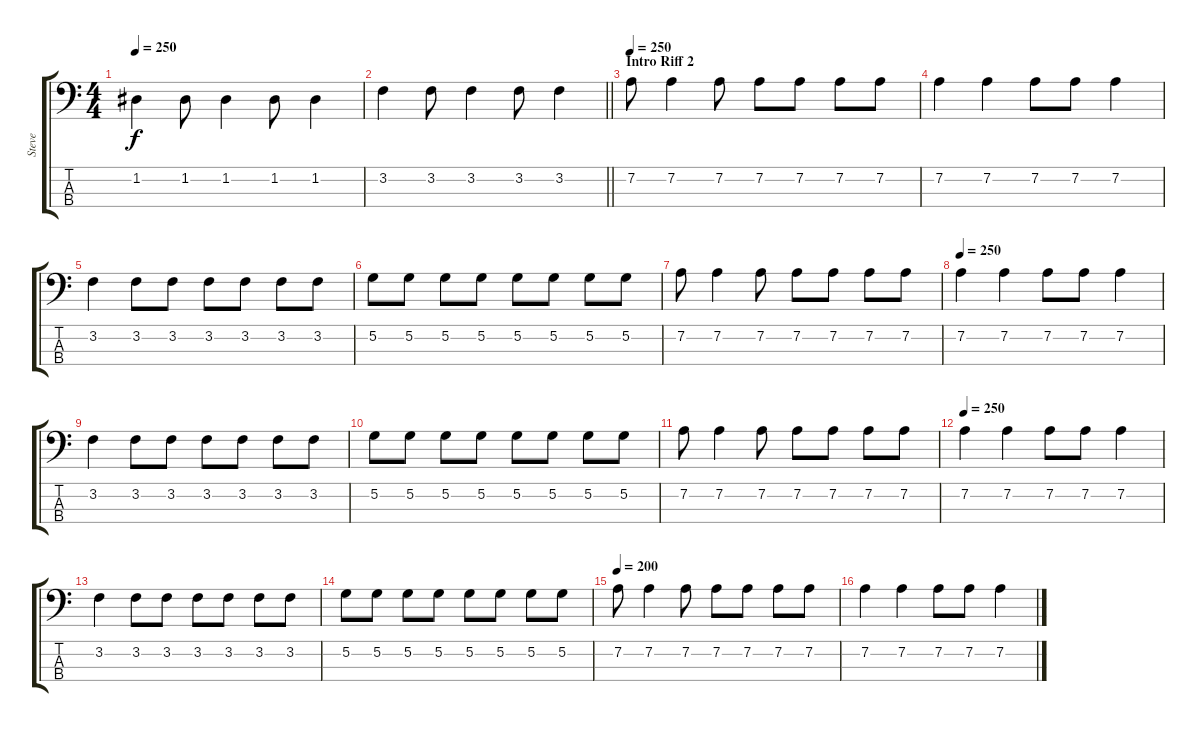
\track ("Steve" "Steve") {instrument electricbassfinger}
\staff {score tabs}
\tuning (G2 D2 A1 E1) {hide}
\ts (4 4)
\tempo 250
\clef f4
\ks c
1.2.4{dy f} 1.2.8 1.2.4 1.2.8 1.2.4 |
\barLineRight lightlight
3.2.4 3.2.8 3.2.4 3.2.8 3.2.4 |
\section ("" "Intro Riff 2")
\tempo 250
7.2.8 7.2.4 7.2.8 7.2.8 7.2.8 7.2.8 7.2.8 |
7.2.4 7.2.4 7.2.8 7.2.8 7.2.4 |
3.2.4 3.2.8 3.2.8 3.2.8 3.2.8 3.2.8 3.2.8 |
5.2.8 5.2.8 5.2.8 5.2.8 5.2.8 5.2.8 5.2.8 5.2.8 |
7.2.8 7.2.4 7.2.8 7.2.8 7.2.8 7.2.8 7.2.8 |
\tempo 250
7.2.4 7.2.4 7.2.8 7.2.8 7.2.4 |
3.2.4 3.2.8 3.2.8 3.2.8 3.2.8 3.2.8 3.2.8 |
5.2.8 5.2.8 5.2.8 5.2.8 5.2.8 5.2.8 5.2.8 5.2.8 |
7.2.8 7.2.4 7.2.8 7.2.8 7.2.8 7.2.8 7.2.8 |
\tempo 250
7.2.4 7.2.4 7.2.8 7.2.8 7.2.4 |
3.2.4 3.2.8 3.2.8 3.2.8 3.2.8 3.2.8 3.2.8 |
5.2.8 5.2.8 5.2.8 5.2.8 5.2.8 5.2.8 5.2.8 5.2.8 |
\tempo 200
7.2.8 7.2.4 7.2.8 7.2.8 7.2.8 7.2.8 7.2.8 |
7.2.4 7.2.4 7.2.8 7.2.8 7.2.4
